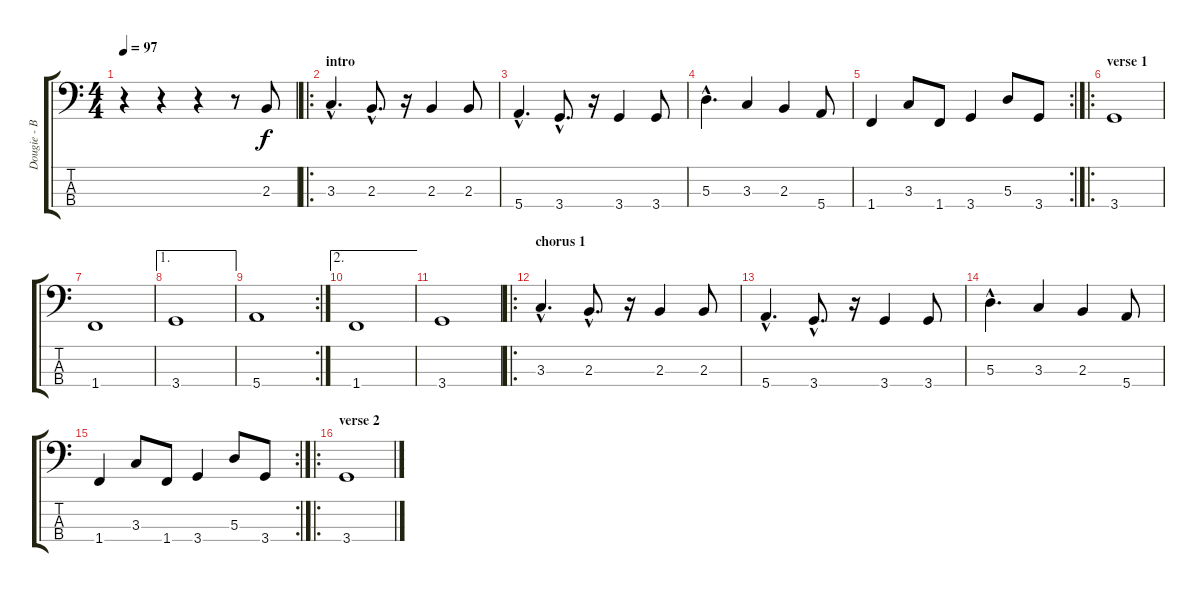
\track ("Dougie - Bass" "Dougie - B") {instrument electricbassfinger}
\staff {score tabs}
\tuning (G2 D2 A1 E1) {hide}
\ts (4 4)
\tempo 97
\clef f4
\ks c
r.4{dy f instrument electricbassfinger} r.4 r.4 r.8 2.3.8 |
\ro
\section ("" "intro")
3.3{hac}.4{d} 2.3{hac}.8{d} r.16 2.3.4 2.3.8 |
5.4{hac}.4{d} 3.4{hac}.8{d} r.16 3.4.4 3.4.8 |
5.3{hac}.4{d} 3.3.4 2.3.4 5.4.8 |
\rc 2
1.4.4 3.3.8 1.4.8 3.4.4 5.3.8 3.4.8 |
\ro
\section ("" "verse 1")
3.4.1 |
1.4.1 |
\ae 1
3.4.1 |
\rc 2
5.4.1 |
\ae 2
1.4.1 |
3.4.1 |
\ro
\section ("" "chorus 1")
3.3{hac}.4{d} 2.3{hac}.8{d} r.16 2.3.4 2.3.8 |
5.4{hac}.4{d} 3.4{hac}.8{d} r.16 3.4.4 3.4.8 |
5.3{hac}.4{d} 3.3.4 2.3.4 5.4.8 |
\rc 2
1.4.4 3.3.8 1.4.8 3.4.4 5.3.8 3.4.8 |
\ro
\section ("" "verse 2")
3.4.1
